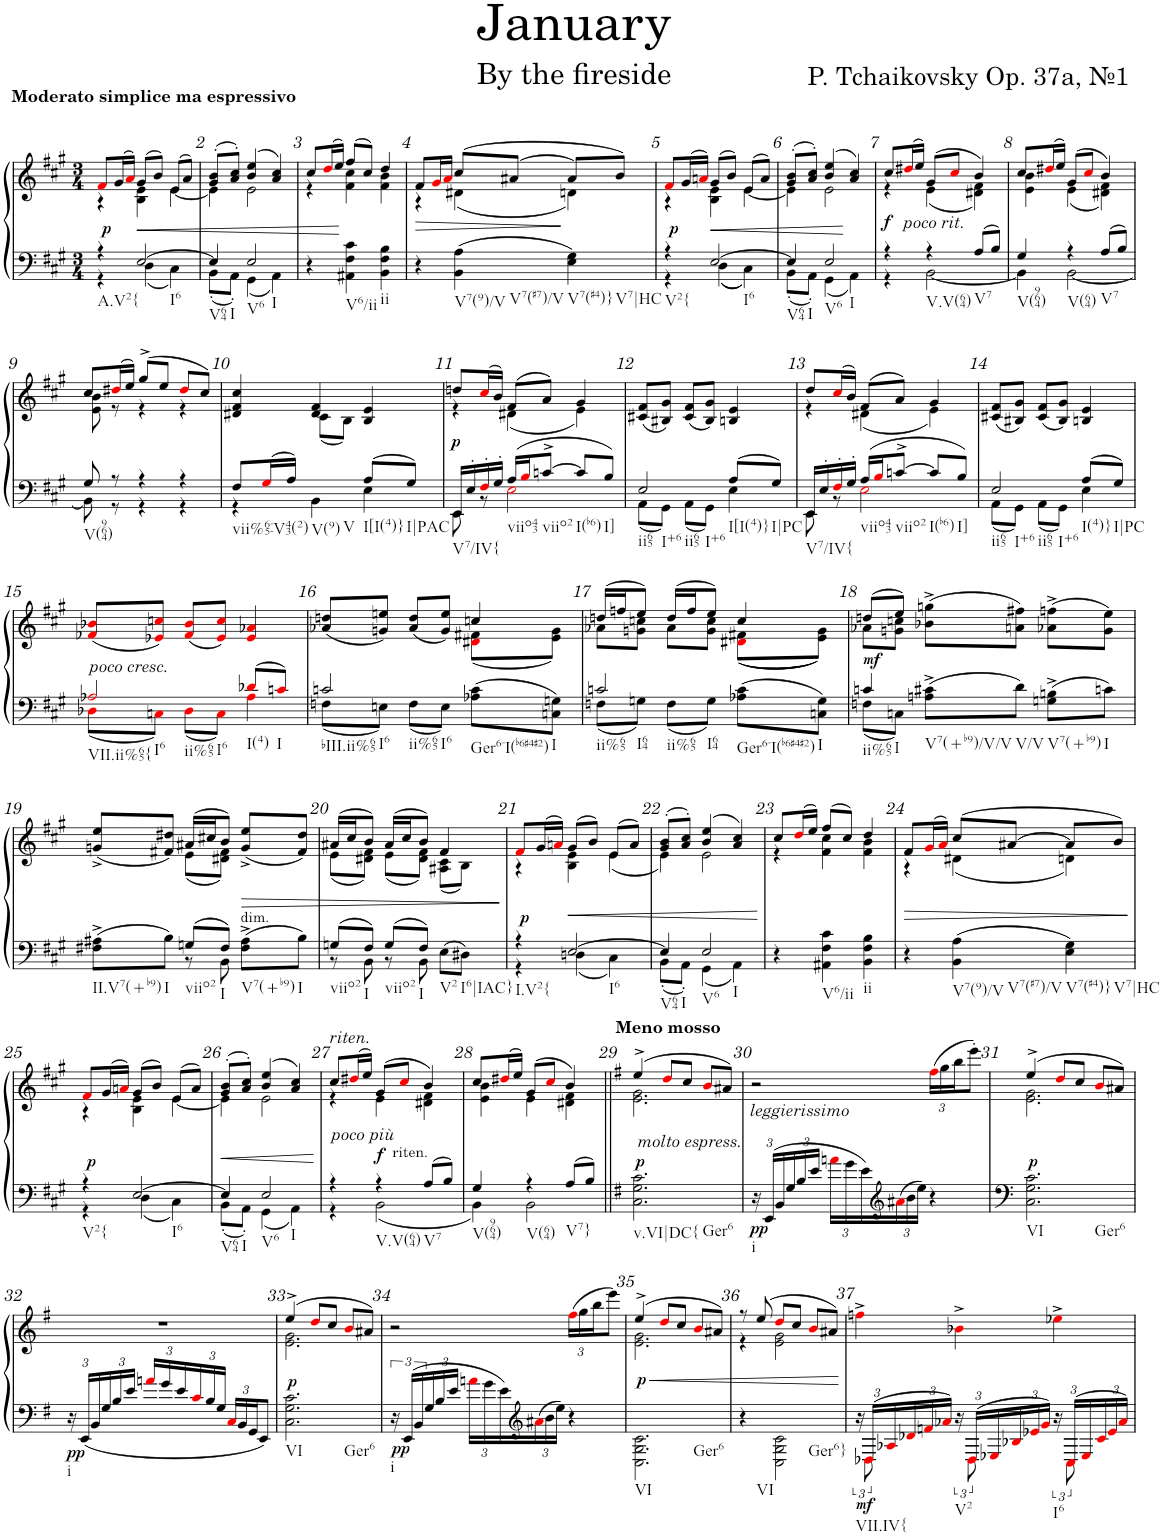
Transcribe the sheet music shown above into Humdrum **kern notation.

**kern	**kern	**dynam
*part1	*part1	*part1
*staff2	*staff1	*staff1/2
*I"Piano	*	*
*I'Pno.	*	*
*clefF4	*clefG2	*
*k[f#c#g#]	*k[f#c#g#]	*
*M3/4	*M3/4	*
=1	=1	=1
*^	*^	*
!	!	!LO:TX:a:B:t=Moderato simplice ma espressivo	!	!
!LO:TX:b:t=A.V2{	!	!	!	!
!	!	!	!	!LO:DY:a=2
4r	4r	8f#i/L	4r	p
.	.	(16g#/L	.	.
.	.	16ai/JJ)	.	.
!LO:TX:b:t=I6	!	!	!	!
!	!	!	!	!LO:HP:b
[2E/	4D\	(8g#/L	4B\ 4e\	<
.	.	8b/J)	.	.
.	4C#\	(8e/L	[4e\	.
.	.	8a/J)	.	.
=2	=2	=2	=2	=2
!LO:TX:b:t=V64	!	!	!	!
!LO:TX:b:t=I	!	!	!	!
4E/]	8BB'\L	(8g#/' 8b/'L	4e\]	.
.	8AA'\J	8a/' 8cc#/'J)	.	.
!LO:TX:b:t=V6	!	!	!	!
!LO:TX:b:t=I	!	!	!	!
2E/	4GG#\	(4b/ 4ee/	2e\	.
.	4AA\	4a/ 4cc#/)	.	.
*v	*v	*	*	*
=3	=3	=3	=3
4r	8cc#/L	4r	.
.	(16ddi/L	.	.
.	16ee/JJ)	.	.
!LO:TX:b:t=V6/ii	!	!	!
4AA#X\ 4F#\ 4c#\	(8ff#/L	4f#\ 4cc#\	[
.	8cc#/J)	.	.
!LO:TX:b:t=ii	!	!	!
4BB\ 4F#\ 4B\	4dd/	4f#\ 4b\	.
=4	=4	=4	=4
4r	8f#/L	4r	.
.	16g#i/L	.	.
.	16ai/JJ	.	.
!LO:TX:b:t=V7(9)/V	!	!	!
!LO:TX:b:t=V7(#7)/V	!	!	!
4BB\ 4A\	(8cc#/L	(4d#X\	.
.	(8a#X/J	.	.
!LO:TX:b:t=V7(#4)}	!	!	!
!LO:TX:b:t=V7|HC	!	!	!
4E\ 4G#\	8a#/L)	4dn\)	.
.	8b/J)	.	.
=5	=5	=5	=5
*^	*	*	*
!LO:TX:b:t=V2{	!	!	!	!
!	!	!	!	!LO:DY:a=2
4r	4r	8f#i/L	4r	p
.	.	(16g#/L	.	.
.	.	16ani/JJ)	.	.
!LO:TX:b:t=I6	!	!	!	!
[2E/	4D\	(8g#/L	4B\ 4e\	.
.	.	8b/J)	.	.
.	4C#\	(8e/L	[4e\	.
.	.	8a/J)	.	.
=6	=6	=6	=6	=6
!LO:TX:b:t=V64	!	!	!	!
!LO:TX:b:t=I	!	!	!	!
4E/]	8BB'\L	(8g#/' 8b/'L	4e\]	.
.	8AA'\J	8a/' 8cc#/'J)	.	.
!LO:TX:b:t=V6	!	!	!	!
!LO:TX:b:t=I	!	!	!	!
2E/	4GG#\	(4b/ 4ee/	2e\	.
.	4AA\	4a/ 4cc#/)	.	.
=7	=7	=7	=7	=7
!	!	!LO:TX:b:i:t=poco rit.	!	!
!	!	!	!	!LO:DY:b
4r	4r	8cc#/L	4r	f
.	.	(16dd#Xi/L	.	.
.	.	16ee/JJ)	.	.
!LO:TX:b:t=V.V(64)	!	!	!	!
4r	[2BB\	(8g#/L	(4e\	.
.	.	8cc#i/J	.	.
!LO:TX:b:t=V7	!	!	!	!
8A/L	.	4b/)	4d#X\ 4f#\)	.
8B/J	.	.	.	.
=8	=8	=8	=8	=8
!LO:TX:b:t=V(964)	!	!	!	!
4G#/	4BB\]	8cc#/L	4e\ 4b\	.
.	.	(16dd#Xi/L	.	.
.	.	16ee/JJ)	.	.
!LO:TX:b:t=V(64)	!	!	!	!
4r	[2BB\	(8g#/L	(4e\	.
.	.	8cc#i/J	.	.
!LO:TX:b:t=V7	!	!	!	!
8A/L	.	4b/)	4d#X\ 4f#\)	.
8B/J	.	.	.	.
!!LO:LB:g=z	!!
=9	=9	=9	=9	=9
!LO:TX:b:t=V(964)	!	!	!	!
8G#/	8BB\]	8cc#/L	8e\ 8b\	.
8r	8r	(16dd#Xi/L	8r	.
.	.	16ee/JJ)	.	.
4r	4r	(8gg#^/L	4r	.
.	.	8ee/J	.	.
4r	4r	8dd#i/L	4r	.
.	.	8cc#/J)	.	.
=10	=10	=10	=10	=10
!LO:TX:b:t=vii%65-V43(2)	!	!	!	!
8F#/L	4r	4d#X/ 4f#/ 4cc#/	4ryy	.
16G#i/L	.	.	.	.
16A/JJ	.	.	.	.
!LO:TX:b:t=V(9)	!	!	!	!
!LO:TX:b:t=V	!	!	!	!
4ryy	4BB\	4d#/ 4f#/	(8c#\L	.
.	.	.	8B\J)	.
!LO:TX:b:t=I[I(4)}	!	!	!	!
8A/L	4E\	4B/ 4e/	4ryy	.
!LO:TX:b:t=I|PAC	!	!	!	!
8G#/J	.	.	.	.
=11	=11	=11	=11	=11
!LO:TX:b:t=V7/IV{	!	!	!	!
!	!	!	!	!LO:DY:b
16EE/LL	8EE\	8ddn/L	4r	p
16E'/	.	.	.	.
16F#'i/	8r	(16cc#i/L	.	.
16G#'/JJ	.	16b/JJ)	.	.
!LO:TX:b:t=viio43	!	!	!	!
16A/LL	2Ei\	(8f#/L	(4d#X\	.
16Bi/J	.	.	.	.
!LO:TX:b:t=viio2	!	!	!	!
[8cn^/J	.	8a/J)	.	.
!LO:TX:b:t=I(b6)	!	!	!	!
8c/L]	.	4g#/	4e\)	.
!LO:TX:b:t=I]	!	!	!	!
8B/J	.	.	.	.
*	*	*v	*v	*
=12	=12	=12	=12
!LO:TX:b:t=ii65	!	!	!
!LO:TX:b:t=I+6	!	!	!
!LO:TX:b:t=ii65	!	!	!
!LO:TX:b:t=I+6	!	!	!
2E/	8AA\L	(8c#X/ 8f#/L	.
.	8GG#\J	8B#X/ 8g#/J)	.
.	8AA\L	(8c#/ 8f#/L	.
.	8GG#\J	8B#/ 8g#/J)	.
!LO:TX:b:t=I[I(4)}	!	!	!
8A/L	4E\	4Bn/ 4e/	.
!LO:TX:b:t=I|PC	!	!	!
8G#/J	.	.	.
=13	=13	=13	=13
*	*	*^	*
!LO:TX:b:t=V7/IV{	!	!	!	!
16EE/LL	8EE\	8dd/L	4r	.
16E'/	.	.	.	.
16F#'i/	8r	(16cc#i/L	.	.
16G#'/JJ	.	16b/JJ)	.	.
!LO:TX:b:t=viio43	!	!	!	!
16A/LL	2Ei\	(8f#/L	(4d#X\	.
16Bi/J	.	.	.	.
!LO:TX:b:t=viio2	!	!	!	!
[8cn^/J	.	8a/J)	.	.
!LO:TX:b:t=I(b6)	!	!	!	!
8c/L]	.	4g#/	4e\)	.
!LO:TX:b:t=I]	!	!	!	!
8B/J	.	.	.	.
*	*	*v	*v	*
=14	=14	=14	=14
!LO:TX:b:t=ii65	!	!	!
!LO:TX:b:t=I+6	!	!	!
!LO:TX:b:t=ii65	!	!	!
!LO:TX:b:t=I+6	!	!	!
2E/	8AA\L	(8c#X/ 8f#/L	.
.	8GG#\J	8B#X/ 8g#/J)	.
.	8AA\L	(8c#/ 8f#/L	.
.	8GG#\J	8B#/ 8g#/J)	.
!LO:TX:b:t=I(4)}	!	!	!
8A/L	4E\	4Bn/ 4e/	.
!LO:TX:b:t=I|PC	!	!	!
8G#/J	.	.	.
!!LO:LB:g=z
=15	=15	=15	=15
!	!	!LO:TX:b:i:t=poco cresc.	!
!LO:TX:b:t=VII.ii%65{	!	!	!
!LO:TX:b:t=I6	!	!	!
!LO:TX:b:t=ii%65	!	!	!
!LO:TX:b:t=I6	!	!	!
2A-Xi/	8D-Xi\L	(8f-Xi/ 8b-Xi/L	.
.	8Cni\J	8e-Xi/ 8ccni/J)	.
.	8D-i\L	(8f-i/ 8b-i/L	.
.	8Ci\J	8e-i/ 8cci/J)	.
!LO:TX:b:t=I(4)	!	!	!
8d-Xi/L	4A-i\	4e-i/ 4a-Xi/	.
!LO:TX:b:t=I	!	!	!
8cni/J	.	.	.
=16	=16	=16	=16
*	*	*^	*
!LO:TX:b:t=bIII.ii%65	!	!	!	!
!LO:TX:b:t=I6	!	!	!	!
!LO:TX:b:t=ii%65	!	!	!	!
!LO:TX:b:t=I6	!	!	!	!
2cn/	8Fn\L	(8a-X/ 8ddn/L	2ryy	.
.	8En\J	8gn/ 8een/J)	.	.
.	8F\L	(8a-/ 8dd/L	.	.
.	8E\J	8g/ 8ee/J)	.	.
!LO:TX:b:t=Ger6-I(b6#4#2)	!	!	!	!
8A-X\ 8c\L	4ryy	4ccn/	(8d#Xi\ 8f#X\L	.
!LO:TX:b:t=I	!	!	!	!
8Cn\ 8Gn\J	.	.	8e\ 8g\J)	.
=17	=17	=17	=17	=17
!LO:TX:b:t=ii%65	!	!	!	!
!LO:TX:b:t=I64	!	!	!	!
!LO:TX:b:t=ii%65	!	!	!	!
!LO:TX:b:t=I64	!	!	!	!
2cn/	8Fn\L	(16ddn/LL	8a-X\L	.
.	.	16ffn/J	.	.
.	8Gn\J	8ee/J)	8gn\ 8ccn\J	.
.	8F\L	(16dd/LL	8a-\L	.
.	.	16ff/J	.	.
.	8G\J	8ee/J)	8g\ 8cc\J	.
!LO:TX:b:t=Ger6-I(b6#4#2)	!	!	!	!
8A-X\ 8c\L	4ryy	4cc/	((8d#Xi\ 8f#X\L	.
!LO:TX:b:t=I	!	!	!	!
8Cn\ 8G\J	.	.	8e\ 8g\J))	.
=18	=18	=18	=18	=18
!LO:TX:b:t=ii%65	!	!	!	!
!LO:TX:b:t=I	!	!	!	!
!	!	!	!	!LO:DY:a=2
4cn/	8Fn\L	(8ddn/L	8a-X\L	mf
.	8Cn\J	8ee/J)	8gn\ 8ccn\J	.
!LO:TX:b:t=V7(+b9)/V/V	!	!	!	!
8An\^ 8c#X\^L	2ryy	(8b-X\^ 8ggn\^L	2ryy	.
!LO:TX:b:t=V/V	!	!	!	!
8d\J	.	8an\ 8ff#X\J)	.	.
!LO:TX:b:t=V7(+b9)	!	!	!	!
8Gn\^ 8Bn\^L	.	(8a-X\^ 8ffn\^L	.	.
!LO:TX:b:t=I	!	!	!	!
8cn\J	.	8g\ 8ee\J)	.	.
!!LO:LB:g=z	!!
=19	=19	=19	=19	=19
!LO:TX:b:t=II.V7(+b9)	!	!	!	!
8F#X\^ 8A#X\^L	4ryy	(8gn/^ 8ee/^L	4ryy	.
!LO:TX:b:t=I	!	!	!	!
8B\J	.	8f#X/ 8dd#X/J)	.	.
!LO:TX:b:t=viio2	!	!	!	!
8Gn/L	8r	(16a#X/LL	(8e\L	.
.	.	16cc#X/J	.	.
!LO:TX:b:t=I	!	!	!	!
8F#/J	8BB\	8b/J)	8d#X\ 8f#\J)	.
!LO:TX:a:t=dim.	!	!	!	!
!LO:TX:b:t=V7(+b9)	!	!	!	!
!	!	!	!	!LO:HP:b
8F#\^ 8A#\^L	4ryy	(8g/^ 8ee/^L	4ryy	>
!LO:TX:b:t=I	!	!	!	!
8B\J	.	8f#/ 8dd#/J)	.	.
=20	=20	=20	=20	=20
!LO:TX:b:t=viio2	!	!	!	!
8Gn/L	8r	(16a#X/LL	(8e\L	.
.	.	16cc#/J	.	.
!LO:TX:b:t=I	!	!	!	!
8F#/J	8BB\	8b/J)	8d#X\ 8f#\J)	.
!LO:TX:b:t=viio2	!	!	!	!
8G/L	8r	(16a#/LL	(8e\L	.
.	.	16cc#/J	.	.
!LO:TX:b:t=I	!	!	!	!
8F#/J	8BB\	8b/J)	8d#\ 8f#\J)	.
!LO:TX:b:t=V2	!	!	!	!
8E\L	4ryy	4f#/	(8A#X\ 8c#\L	.
!LO:TX:b:t=I6|IAC}	!	!	!	!
8D#X\J	.	.	8B\J)	.
*v	*v	*	*	*
*	*v	*v	*
.	.	]
=21	=21	=21
*^	*^	*
!LO:TX:b:t=I.V2{	!	!	!	!
!	!	!	!	!LO:DY:a=2
4r	4r	8f#i/L	4r	p
.	.	(16g#/L	.	.
.	.	16ani/JJ)	.	.
!LO:TX:b:t=I6	!	!	!	!
[2E/	4Dn\	(8g#/L	4B\ 4e\	.
.	.	8b/J)	.	.
.	4C#\	(8e/L	(4e\	.
.	.	8a/J)	.	.
=22	=22	=22	=22	=22
!LO:TX:b:t=V64	!	!	!	!
!LO:TX:b:t=I	!	!	!	!
4E/]	8BB'\L	(8g#/' 8b/'L	4e\)	.
.	8AA'\J	8a/' 8cc#/'J)	.	.
!LO:TX:b:t=V6	!	!	!	!
!LO:TX:b:t=I	!	!	!	!
2E/	4GG#\	(4b/ 4ee/	2e\	.
.	4AA\	4a/ 4cc#/)	.	.
=23	=23	=23	=23	=23
4r	2.ryy	8cc#/L	4r	.
.	.	(16ddi/L	.	.
.	.	16ee/JJ)	.	.
!LO:TX:b:t=V6/ii	!	!	!	!
4AA#X\ 4F#\ 4c#\	.	(8ff#/L	4f#\ 4cc#\	.
.	.	8cc#/J)	.	.
!LO:TX:b:t=ii	!	!	!	!
4BB\ 4F#\ 4B\	.	4dd/	4f#\ 4b\	.
=24	=24	=24	=24	=24
4r	2.ryy	8f#/L	4r	.
.	.	(16g#i/L	.	.
.	.	16ai/JJ)	.	.
!LO:TX:b:t=V7(9)/V	!	!	!	!
!LO:TX:b:t=V7(#7)/V	!	!	!	!
4BB\ 4A\	.	(8cc#/L	(4d#X\	.
.	.	[8a#X/J	.	.
!LO:TX:b:t=V7(#4)}	!	!	!	!
!LO:TX:b:t=V7|HC	!	!	!	!
4E\ 4G#\	.	8a#/L]	4dn\)	.
.	.	8b/J)	.	.
!!LO:LB:g=z	!!
=25	=25	=25	=25	=25
!LO:TX:b:t=V2{	!	!	!	!
!	!	!	!	!LO:DY:a=2
4r	4r	8f#i/L	4r	p
.	.	(16g#/L	.	.
.	.	16ani/JJ)	.	.
!LO:TX:b:t=I6	!	!	!	!
[2E/	4D\	(8g#/L	4B\ 4e\	.
.	.	8b/J)	.	.
.	4C#\	(8e/L	[4e\	.
.	.	8a/J)	.	.
=26	=26	=26	=26	=26
!LO:TX:b:t=V64	!	!	!	!
!LO:TX:b:t=I	!	!	!	!
4E/]	8BB'\L	(8g#/' 8b/'L	4e\]	.
.	8AA'\J	8a/' 8cc#/'J)	.	.
!LO:TX:b:t=V6	!	!	!	!
!LO:TX:b:t=I	!	!	!	!
2E/	4GG#\	(4b/ 4ee/	2e\	.
.	4AA\	4a/ 4cc#/)	.	.
=27	=27	=27	=27	=27
!	!	!LO:TX:b:i:t=poco più	!	!
!	!	!LO:TX:a:i:t=riten.	!	!
4r	4r	8cc#/L	4r	.
.	.	(16dd#Xi/L	.	.
.	.	16ee/JJ)	.	.
!LO:TX:b:t=V.V(64)	!	!	!	!
!	!	!	!	!LO:DY:a=2
4r	2BB\	(8g#/L	4e\	f
!	!	!LO:TX:b:t=riten.	!	!
.	.	8cc#i/J	.	.
!LO:TX:b:t=V7	!	!	!	!
8A/L	.	4b/)	4d#X\ 4f#\	.
8B/J	.	.	.	.
=28	=28	=28	=28	=28
!LO:TX:b:t=V(964)	!	!	!	!
4G#/	4BB\	8cc#/L	4e\ 4b\	.
.	.	(16dd#Xi/L	.	.
.	.	16ee/JJ)	.	.
!LO:TX:b:t=V(64)	!	!	!	!
4r	2BB\	(8g#/L	4e\	.
.	.	8cc#i/J	.	.
!LO:TX:b:t=V7}	!	!	!	!
8A/L	.	4b/)	4d#X\ 4f#\	.
8B/J	.	.	.	.
*v	*v	*	*	*
=29||	=29||	=29||	=29||
*k[f#]	*k[f#]	*	*
!	!LO:TX:a:B:t=Meno mosso	!	!
!LO:TX:a:i:t=molto espress.	!	!	!
!LO:TX:b:t=v.VI|DC{	!	!	!
!LO:TX:b:t=Ger6	!	!	!
!	!	!	!LO:DY:a=2
2.C\ 2.G\ 2.c\	(4ee^/	2.e\ 2.g\	p
.	8ddi/L	.	.
.	8cc/J	.	.
.	8bi/L	.	.
.	8a#X/J)	.	.
*	*v	*v	*
=30	=30	=30
*Xbrackettup	*	*
!	!LO:TX:b:i:t=leggierissimo	!
!LO:TX:b:t=i	!	!
24r	2r	.
!	!	!LO:DY:b=2
24EE/LL	.	pp
24BB/	.	.
24G/	.	.
24B/	.	.
24e/JJ	.	.
24ani\LL	.	.
24g\	.	.
24e\	.	.
*clefG2	*	*
24a#Xi\	.	.
24b\	.	.
24ee\JJ	.	.
*	*Xbrackettup	*
4r	(24ff#i\LL	.
.	24gg\	.
.	24bb\J	.
.	8eee'\J)	.
=31	=31	=31
*	*^	*
!LO:TX:b:t=VI	!	!	!
!LO:TX:b:t=Ger6	!	!	!
!	!	!	!LO:DY:a=2
2.C\ 2.G\ 2.c\	(4ee^/	2.e\ 2.g\	p
.	8ddi/L	.	.
.	8cc/J	.	.
.	8bi/L	.	.
.	8a#X/J)	.	.
*	*v	*v	*
!!LO:LB:g=z
=32	=32	=32
!LO:TX:b:t=i	!	!
24r	2.r	.
!	!	!LO:DY:b=2
24EE/LL	.	pp
24BB/	.	.
24G/	.	.
24B/	.	.
24e/JJ	.	.
24ani/LL	.	.
24g/	.	.
24e/	.	.
24ci/	.	.
24B/	.	.
24G/JJ	.	.
24Ci/LL	.	.
24BB/	.	.
24GG/J	.	.
8EE/J	.	.
=33	=33	=33
*	*^	*
!LO:TX:b:t=VI	!	!	!
!LO:TX:b:t=Ger6	!	!	!
!	!	!	!LO:DY:a=2
2.C\ 2.G\ 2.c\	(4ee^/	2.e\ 2.g\	p
.	8ddi/L	.	.
.	8cc/J	.	.
.	8bi/L	.	.
.	8a#X/J)	.	.
*	*v	*v	*
=34	=34	=34
*brackettup	*	*
!LO:TX:b:t=i	!	!
!	!	!LO:DY:b=2
24r	2r	pp
24EE/LL	.	.
24BB/	.	.
*Xbrackettup	*	*
24G/	.	.
24B/	.	.
24e/JJ	.	.
24ani\LL	.	.
24g\	.	.
24e\	.	.
*clefG2	*	*
24a#Xi\	.	.
24b\	.	.
24ee\JJ	.	.
4r	(24ff#i\LL	.
.	24gg\	.
.	24bb\J	.
.	8eee\J)	.
=35	=35	=35
*	*^	*
!LO:TX:b:t=VI	!	!	!
!LO:TX:b:t=Ger6	!	!	!
!	!	!	!LO:DY:a=2
2.C\ 2.G\ 2.c\	(4ee^/	2.e\ 2.g\	p
.	8ddi/L	.	.
.	8cc/J	.	.
.	8bi/L	.	.
.	8a#X/J)	.	.
=36	=36	=36	=36
!LO:TX:b:t=VI	!	!	!
4r	8r	4r	.
.	(8ee/	.	.
!LO:TX:b:t=Ger6}	!	!	!
2C\ 2G\ 2c\	8ddi/L	2e\ 2g\	.
.	8cc/J	.	.
.	8bi/L	.	.
.	8a#X/J)	.	.
*	*v	*v	*
=37	=37	=37
*^	*	*
*	*brackettup	*	*
!LO:TX:b:t=VII.IV{	!	!	!
!	!	!	!LO:DY:b=2
24r	24ryy	4ffn^i\	mf
24D-Xi/LL	12D-i\	.	.
24A-Xi/	.	.	.
*Xbrackettup	*	*	*
24d-Xi/	8ryy	.	.
24fni/	.	.	.
24a-Xi/JJ	.	.	.
*	*brackettup	*	*
!LO:TX:b:t=V2	!	!	!
24r	24ryy	4b-X^i\	.
24D-i/LL	12D-i\	.	.
24E-Xi/	.	.	.
*Xbrackettup	*	*	*
24B-Xi/	8ryy	.	.
24e-Xi/	.	.	.
24gi/JJ	.	.	.
*	*brackettup	*	*
!LO:TX:b:t=I6	!	!	!
24r	24ryy	4ee-X^i\	.
24Ci/LL	12Ci\	.	.
24E-i/	.	.	.
*Xbrackettup	*	*	*
24ci/	8ryy	.	.
24e-i/	.	.	.
24a-i/JJ	.	.	.
*v	*v	*	*
=	=	=
*-	*-	*-
